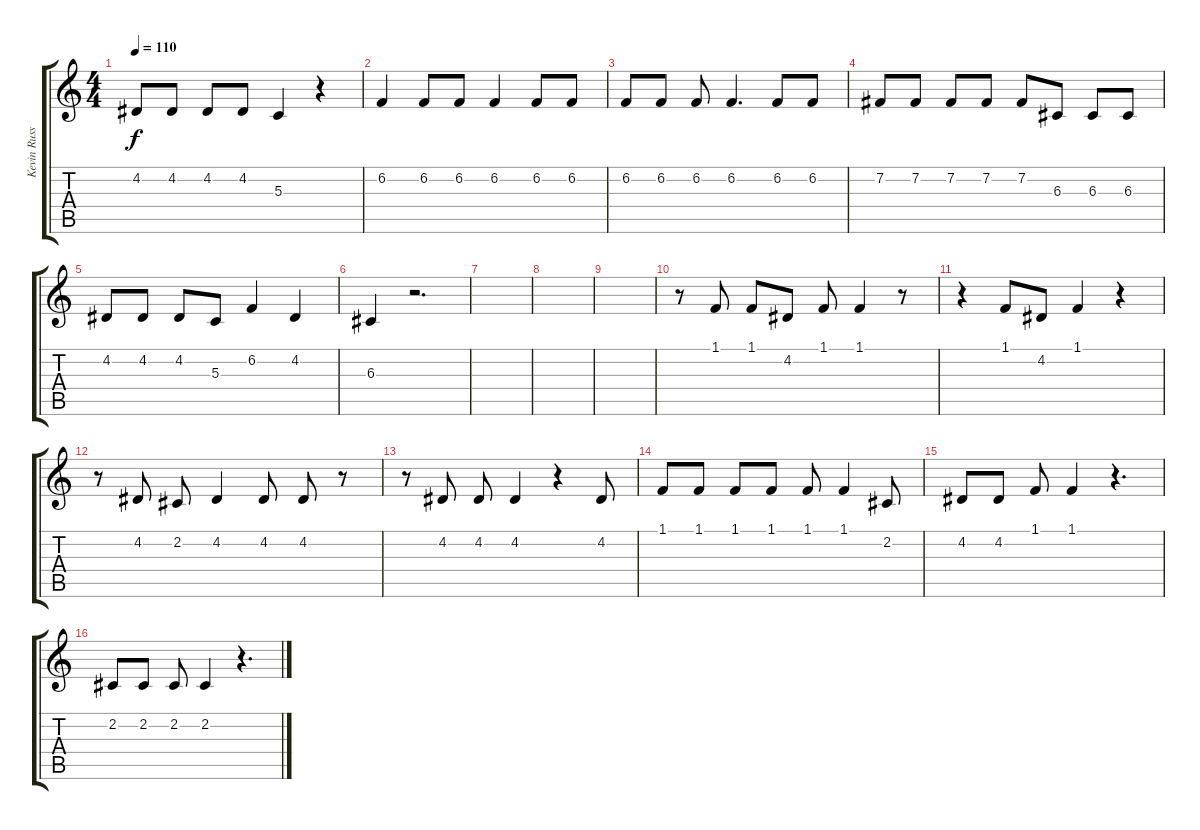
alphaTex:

\track ("Kevin Russel" "Kevin Russ") {instrument baritonesax}
\staff {score tabs}
\tuning (E4 B3 G3 D3 A2 E2) {hide}
\ts (4 4)
\tempo 110
\clef g2
\ks c
4.2.8{dy f} 4.2.8 4.2.8 4.2.8 5.3.4 r.4 |
6.2.4 6.2.8 6.2.8 6.2.4 6.2.8 6.2.8 |
6.2.8 6.2.8 6.2.8 6.2.4{d} 6.2.8 6.2.8 |
7.2.8 7.2.8 7.2.8 7.2.8 7.2.8 6.3.8 6.3.8 6.3.8 |
4.2.8 4.2.8 4.2.8 5.3.8 6.2.4 4.2.4 |
6.3.4 r.2{d} |
|
|
|
r.8 1.1.8 1.1.8 4.2.8 1.1.8 1.1.4 r.8 |
r.4 1.1.8 4.2.8 1.1.4 r.4 |
r.8 4.2.8 2.2.8 4.2.4 4.2.8 4.2.8 r.8 |
r.8 4.2.8 4.2.8 4.2.4 r.4 4.2.8 |
1.1.8 1.1.8 1.1.8 1.1.8 1.1.8 1.1.4 2.2.8 |
4.2.8 4.2.8 1.1.8 1.1.4 r.4{d} |
2.2.8 2.2.8 2.2.8 2.2.4 r.4{d}
